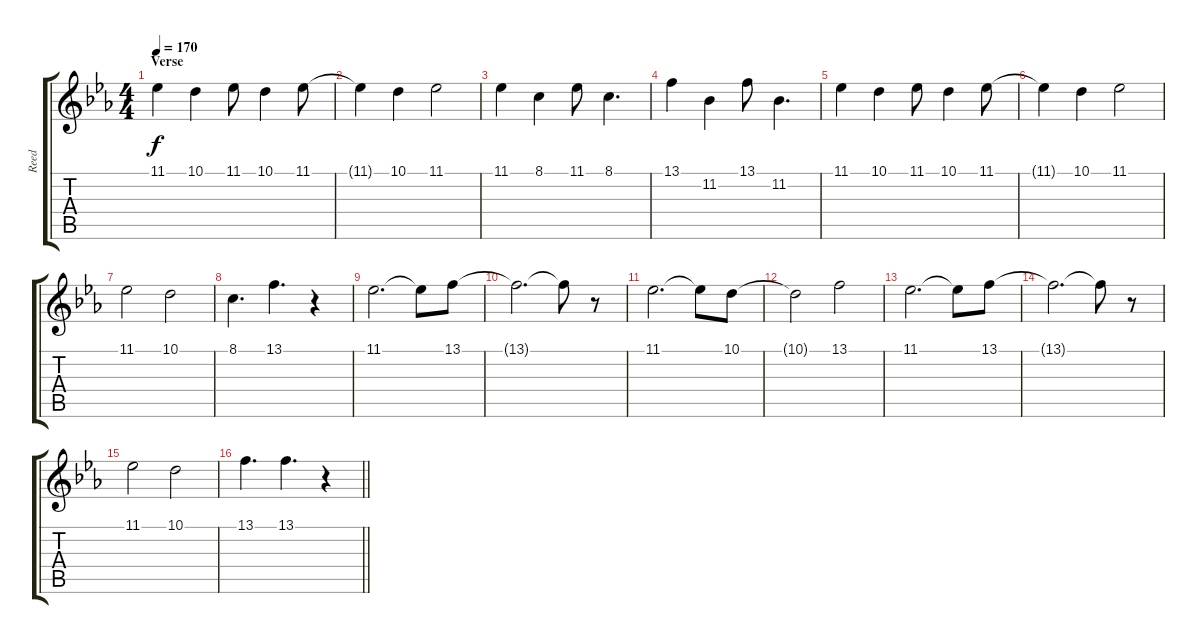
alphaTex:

\track ("Reed" "Reed") {instrument tenorsax}
\staff {score tabs}
\tuning (E4 B3 G3 D3 A2 E2) {hide}
\ts (4 4)
\section ("" "Verse")
\tempo 170
\clef g2
\ks eb
11.1.4{dy f} 10.1.4 11.1.8 10.1.4 11.1.8 |
11.1{t}.4 10.1.4 11.1.2 |
11.1.4 8.1.4 11.1.8 8.1.4{d} |
13.1.4 11.2.4 13.1.8 11.2.4{d} |
11.1.4 10.1.4 11.1.8 10.1.4 11.1.8 |
11.1{t}.4 10.1.4 11.1.2 |
11.1.2 10.1.2 |
8.1.4{d} 13.1.4{d} r.4 |
11.1.2{d} 11.1{t}.8 13.1.8 |
13.1{t}.2{d} 13.1{t}.8 r.8 |
11.1.2{d} 11.1{t}.8 10.1.8 |
10.1{t}.2 13.1.2 |
11.1.2{d} 11.1{t}.8 13.1.8 |
13.1{t}.2{d} 13.1{t}.8 r.8 |
11.1.2 10.1.2 |
\barLineRight lightlight
13.1.4{d} 13.1.4{d} r.4
